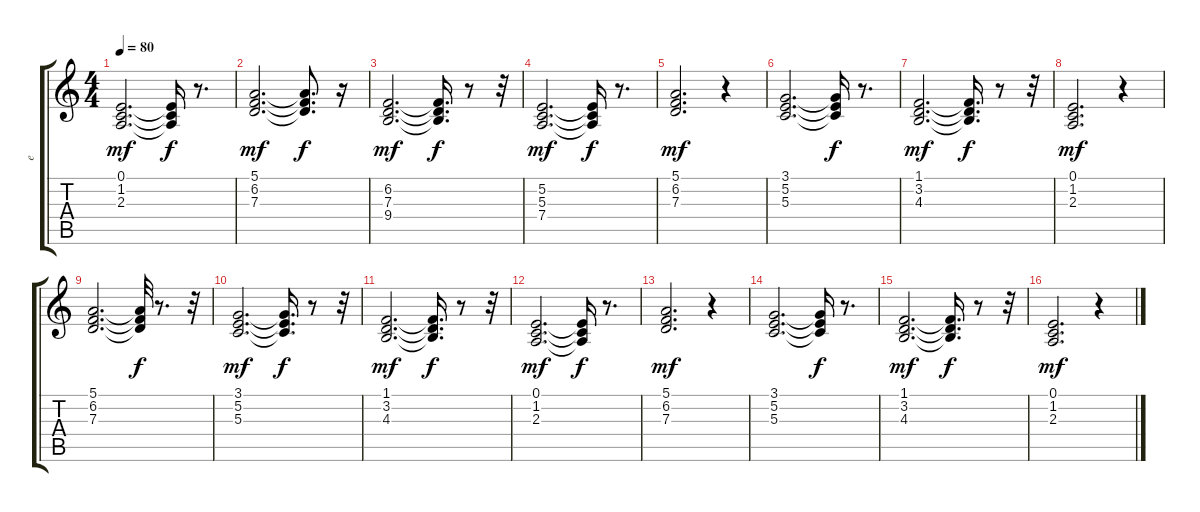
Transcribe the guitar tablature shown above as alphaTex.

\track ("e       " "e       ") {instrument pad6metallic}
\staff {score tabs}
\tuning (E4 B3 G3 D3 A2 E2) {hide}
\ts (4 4)
\tempo 80
\clef g2
\ks c
(0.1 1.2 2.3).2{d dy mf} (0.1{t} 1.2{t} 2.3{t}).16{dy f} r.8{d} |
(5.1 6.2 7.3).2{d dy mf} (5.1{t} 6.2{t} 7.3{t}).8{d dy f} r.16 |
(6.2 7.3 9.4).2{d dy mf} (6.2{t} 7.3{t} 9.4{t}).16{d dy f} r.8 r.32 |
(5.2 5.3 7.4).2{d dy mf} (5.2{t} 5.3{t} 7.4{t}).16{dy f} r.8{d} |
(5.1 6.2 7.3).2{d dy mf} r.4 |
(3.1 5.2 5.3).2{d} (3.1{t} 5.2{t} 5.3{t}).16{dy f} r.8{d} |
(1.1 3.2 4.3).2{d dy mf} (1.1{t} 3.2{t} 4.3{t}).16{d dy f} r.8 r.32 |
(0.1 1.2 2.3).2{d dy mf} r.4 |
(5.1 6.2 7.3).2{d} (5.1{t} 6.2{t} 7.3{t}).32{dy f} r.8{d} r.32 |
(3.1 5.2 5.3).2{d dy mf} (3.1{t} 5.2{t} 5.3{t}).16{d dy f} r.8 r.32 |
(1.1 3.2 4.3).2{d dy mf} (1.1{t} 3.2{t} 4.3{t}).16{d dy f} r.8 r.32 |
(0.1 1.2 2.3).2{d dy mf} (0.1{t} 1.2{t} 2.3{t}).16{dy f} r.8{d} |
(5.1 6.2 7.3).2{d dy mf} r.4 |
(3.1 5.2 5.3).2{d} (3.1{t} 5.2{t} 5.3{t}).16{dy f} r.8{d} |
(1.1 3.2 4.3).2{d dy mf} (1.1{t} 3.2{t} 4.3{t}).16{d dy f} r.8 r.32 |
(0.1 1.2 2.3).2{d dy mf} r.4
